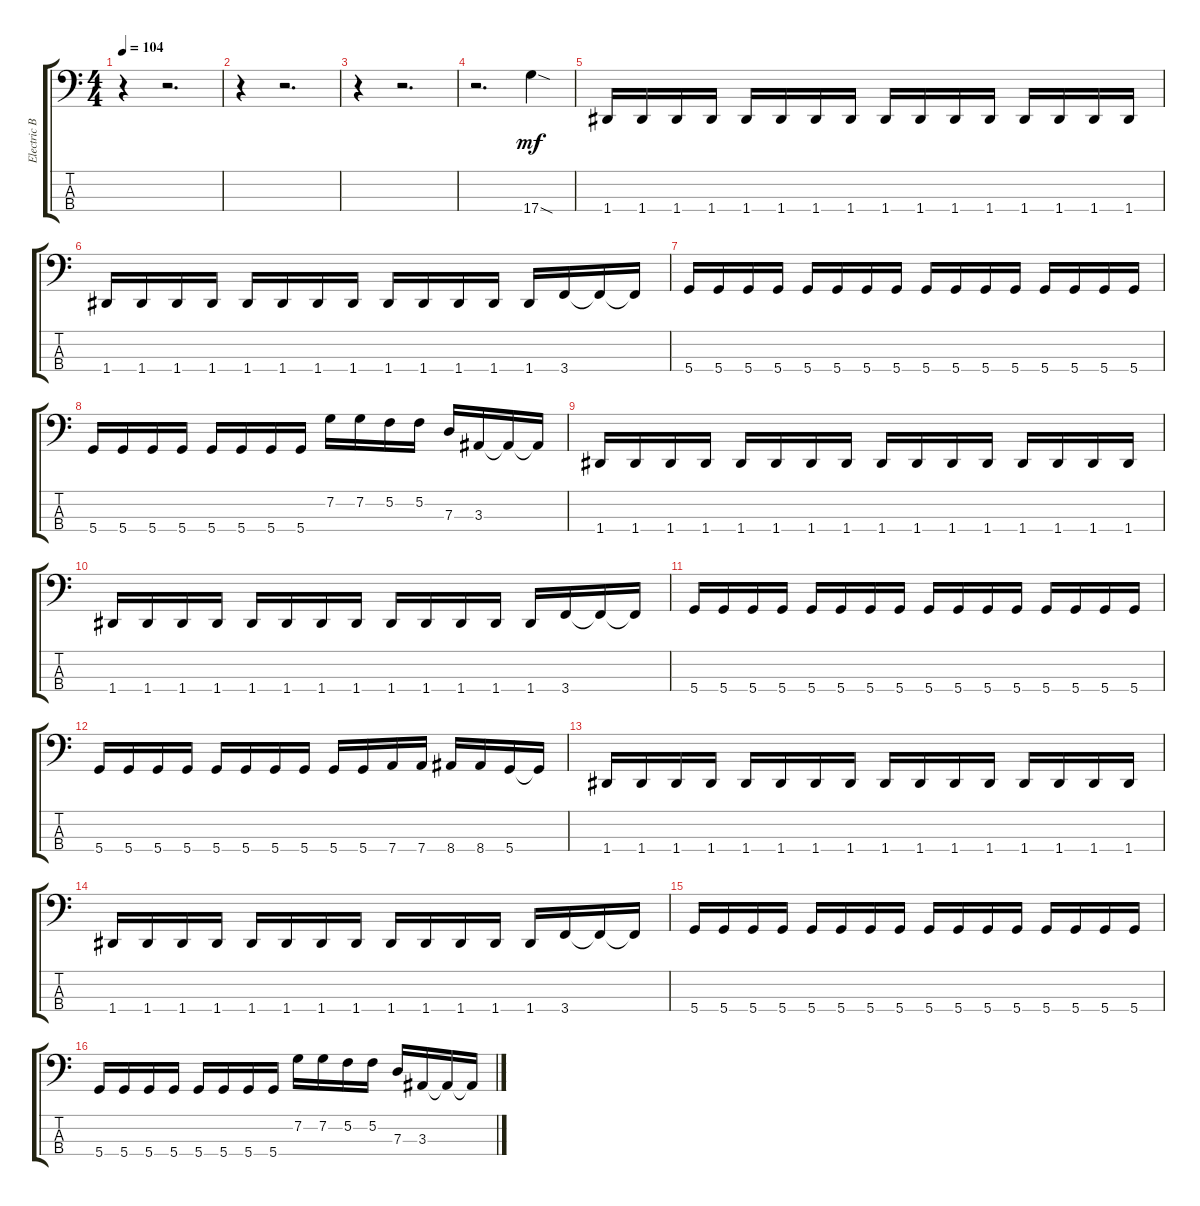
\track ("Electric Bass" "Electric B") {instrument electricbassfinger}
\staff {score tabs}
\tuning (F2 C2 G1 D1) {hide}
\ts (4 4)
\tempo 104
\clef f4
\ks c
r.4{dy mf instrument electricbassfinger} r.2{d} |
r.4 r.2{d} |
r.4 r.2{d} |
r.2{d} 17.4{sod}.4 |
1.4.16 1.4.16 1.4.16 1.4.16 1.4.16 1.4.16 1.4.16 1.4.16 1.4.16 1.4.16 1.4.16 1.4.16 1.4.16 1.4.16 1.4.16 1.4.16 |
1.4.16 1.4.16 1.4.16 1.4.16 1.4.16 1.4.16 1.4.16 1.4.16 1.4.16 1.4.16 1.4.16 1.4.16 1.4.16 3.4.16 3.4{t}.16 3.4{t}.16 |
5.4.16 5.4.16 5.4.16 5.4.16 5.4.16 5.4.16 5.4.16 5.4.16 5.4.16 5.4.16 5.4.16 5.4.16 5.4.16 5.4.16 5.4.16 5.4.16 |
5.4.16 5.4.16 5.4.16 5.4.16 5.4.16 5.4.16 5.4.16 5.4.16 7.2.16 7.2.16 5.2.16 5.2.16 7.3.16 3.3.16 3.3{t}.16 3.3{t}.16 |
1.4.16 1.4.16 1.4.16 1.4.16 1.4.16 1.4.16 1.4.16 1.4.16 1.4.16 1.4.16 1.4.16 1.4.16 1.4.16 1.4.16 1.4.16 1.4.16 |
1.4.16 1.4.16 1.4.16 1.4.16 1.4.16 1.4.16 1.4.16 1.4.16 1.4.16 1.4.16 1.4.16 1.4.16 1.4.16 3.4.16 3.4{t}.16 3.4{t}.16 |
5.4.16 5.4.16 5.4.16 5.4.16 5.4.16 5.4.16 5.4.16 5.4.16 5.4.16 5.4.16 5.4.16 5.4.16 5.4.16 5.4.16 5.4.16 5.4.16 |
5.4.16 5.4.16 5.4.16 5.4.16 5.4.16 5.4.16 5.4.16 5.4.16 5.4.16 5.4.16 7.4.16 7.4.16 8.4.16 8.4.16 5.4.16 5.4{t}.16 |
1.4.16 1.4.16 1.4.16 1.4.16 1.4.16 1.4.16 1.4.16 1.4.16 1.4.16 1.4.16 1.4.16 1.4.16 1.4.16 1.4.16 1.4.16 1.4.16 |
1.4.16 1.4.16 1.4.16 1.4.16 1.4.16 1.4.16 1.4.16 1.4.16 1.4.16 1.4.16 1.4.16 1.4.16 1.4.16 3.4.16 3.4{t}.16 3.4{t}.16 |
5.4.16 5.4.16 5.4.16 5.4.16 5.4.16 5.4.16 5.4.16 5.4.16 5.4.16 5.4.16 5.4.16 5.4.16 5.4.16 5.4.16 5.4.16 5.4.16 |
5.4.16 5.4.16 5.4.16 5.4.16 5.4.16 5.4.16 5.4.16 5.4.16 7.2.16 7.2.16 5.2.16 5.2.16 7.3.16 3.3.16 3.3{t}.16 3.3{t}.16
